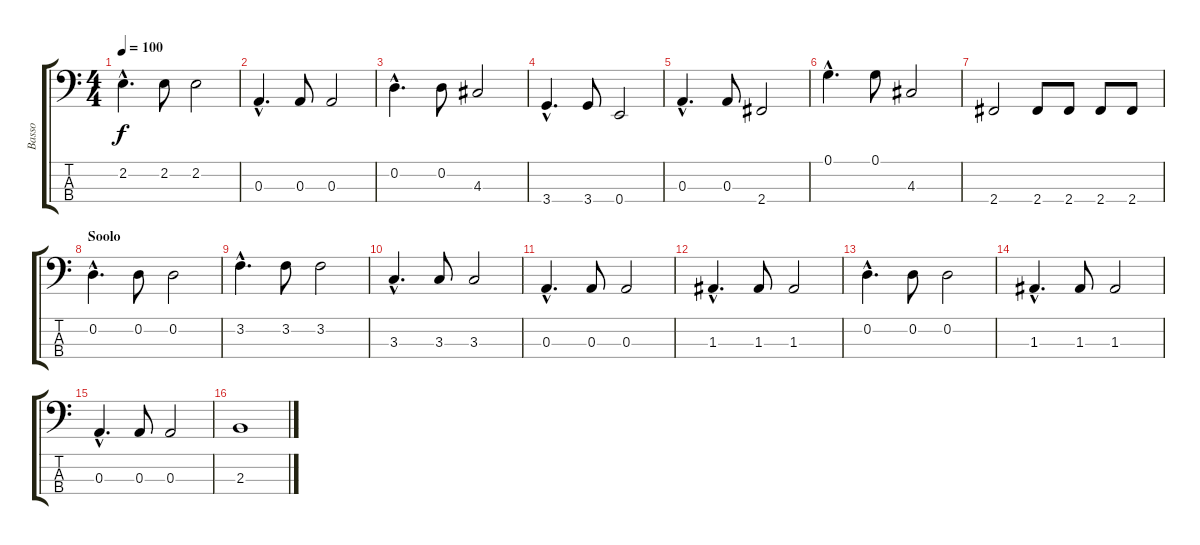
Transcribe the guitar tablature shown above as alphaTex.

\track ("Basso" "Basso") {instrument electricbassfinger}
\staff {score tabs}
\tuning (G2 D2 A1 E1) {hide}
\ts (4 4)
\tempo 100
\clef f4
\ks c
2.2{hac}.4{d dy f} 2.2.8 2.2.2 |
0.3{hac}.4{d} 0.3.8 0.3.2 |
0.2{hac}.4{d} 0.2.8 4.3.2 |
3.4{hac}.4{d} 3.4.8 0.4.2 |
0.3{hac}.4{d} 0.3.8 2.4.2 |
0.1{hac}.4{d} 0.1.8 4.3.2 |
2.4.2 2.4.8 2.4.8 2.4.8 2.4.8 |
\section ("" "Soolo")
0.2{hac}.4{d} 0.2.8 0.2.2 |
3.2{hac}.4{d} 3.2.8 3.2.2 |
3.3{hac}.4{d} 3.3.8 3.3.2 |
0.3{hac}.4{d} 0.3.8 0.3.2 |
1.3{hac}.4{d} 1.3.8 1.3.2 |
0.2{hac}.4{d} 0.2.8 0.2.2 |
1.3{hac}.4{d} 1.3.8 1.3.2 |
0.3{hac}.4{d} 0.3.8 0.3.2 |
2.3.1
